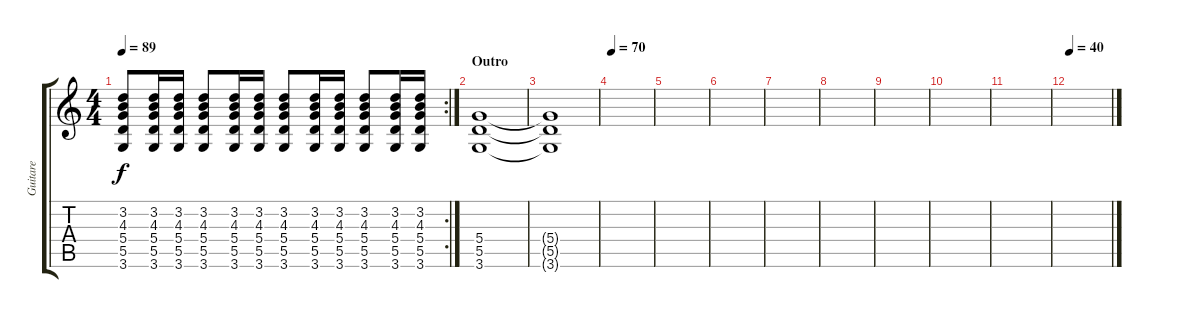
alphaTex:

\track ("Guitare" "Guitare") {instrument distortionguitar}
\staff {score tabs}
\tuning (E4 B3 G3 D3 A2 E2) {hide}
\rc 2
\ts (4 4)
\tempo 89
\clef g2
\ks c
(3.2 4.3 5.4 5.5 3.6).8{dy f} (3.2 4.3 5.4 5.5 3.6).16 (3.2 4.3 5.4 5.5 3.6).16 (3.2 4.3 5.4 5.5 3.6).8 (3.2 4.3 5.4 5.5 3.6).16 (3.2 4.3 5.4 5.5 3.6).16 (3.2 4.3 5.4 5.5 3.6).8 (3.2 4.3 5.4 5.5 3.6).16 (3.2 4.3 5.4 5.5 3.6).16 (3.2 4.3 5.4 5.5 3.6).8 (3.2 4.3 5.4 5.5 3.6).16 (3.2 4.3 5.4 5.5 3.6).16 |
\section ("" "Outro")
(5.4 5.5 3.6).1 |
(5.4{t} 5.5{t} 3.6{t}).1 |
\tempo 70
|
|
|
|
|
|
|
|
\tempo 40
